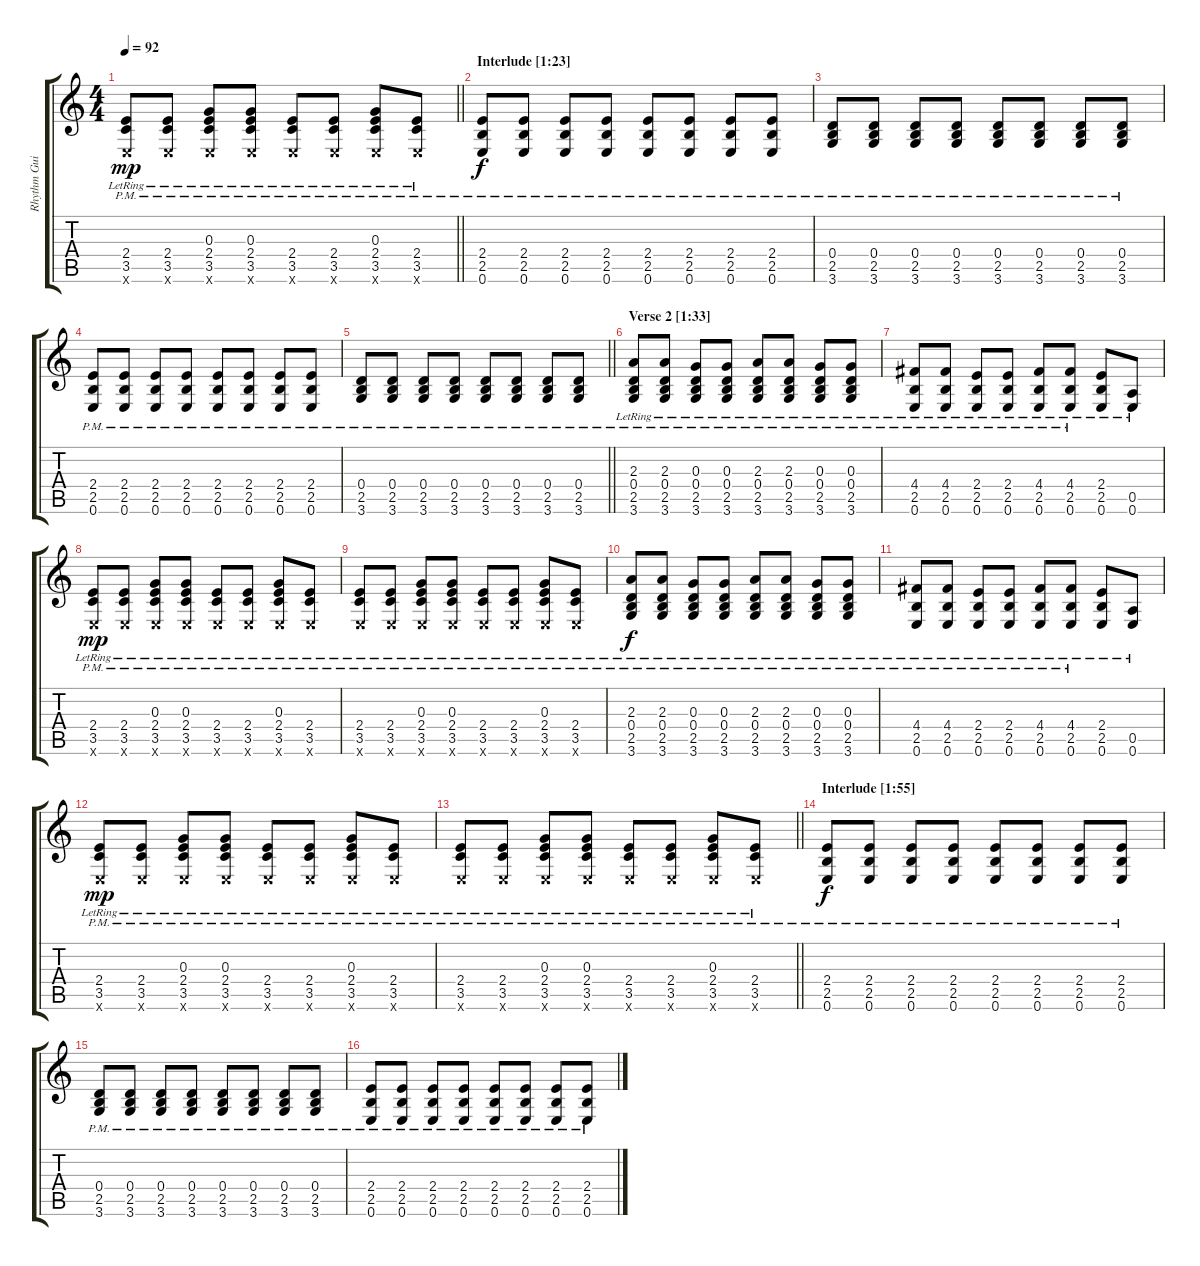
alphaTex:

\track ("Rhythm Guitar" "Rhythm Gui") {instrument acousticguitarsteel}
\staff {score tabs}
\tuning (E4 B3 G3 D3 A2 E2) {hide}
\ts (4 4)
\tempo 92
\clef g2
\barLineRight lightlight
\ks c
(2.4{lr} 3.5{pm lr} 0.6{x}).8{dy mp} (2.4{lr} 3.5{pm lr} 0.6{x}).8 (0.3{lr} 2.4{lr} 3.5{pm lr} 0.6{x}).8 (0.3{lr} 2.4{lr} 3.5{pm lr} 0.6{x}).8 (2.4{lr} 3.5{pm lr} 0.6{x}).8 (2.4{lr} 3.5{pm lr} 0.6{x}).8 (0.3{lr} 2.4{lr} 3.5{pm lr} 0.6{x}).8 (2.4{lr} 3.5{pm lr} 0.6{x}).8 |
\section ("" "Interlude [1:23]")
(2.4{pm} 2.5{pm} 0.6{pm}).8{dy f} (2.4{pm} 2.5{pm} 0.6{pm}).8 (2.4{pm} 2.5{pm} 0.6{pm}).8 (2.4{pm} 2.5{pm} 0.6{pm}).8 (2.4{pm} 2.5{pm} 0.6{pm}).8 (2.4{pm} 2.5{pm} 0.6{pm}).8 (2.4{pm} 2.5{pm} 0.6{pm}).8 (2.4{pm} 2.5{pm} 0.6{pm}).8 |
(0.4{pm} 2.5{pm} 3.6{pm}).8 (0.4{pm} 2.5{pm} 3.6{pm}).8 (0.4{pm} 2.5{pm} 3.6{pm}).8 (0.4{pm} 2.5{pm} 3.6{pm}).8 (0.4{pm} 2.5{pm} 3.6{pm}).8 (0.4{pm} 2.5{pm} 3.6{pm}).8 (0.4{pm} 2.5{pm} 3.6{pm}).8 (0.4{pm} 2.5{pm} 3.6{pm}).8 |
(2.4{pm} 2.5{pm} 0.6{pm}).8 (2.4{pm} 2.5{pm} 0.6{pm}).8 (2.4{pm} 2.5{pm} 0.6{pm}).8 (2.4{pm} 2.5{pm} 0.6{pm}).8 (2.4{pm} 2.5{pm} 0.6{pm}).8 (2.4{pm} 2.5{pm} 0.6{pm}).8 (2.4{pm} 2.5{pm} 0.6{pm}).8 (2.4{pm} 2.5{pm} 0.6{pm}).8 |
\barLineRight lightlight
(0.4{pm} 2.5{pm} 3.6{pm}).8 (0.4{pm} 2.5{pm} 3.6{pm}).8 (0.4{pm} 2.5{pm} 3.6{pm}).8 (0.4{pm} 2.5{pm} 3.6{pm}).8 (0.4{pm} 2.5{pm} 3.6{pm}).8 (0.4{pm} 2.5{pm} 3.6{pm}).8 (0.4{pm} 2.5{pm} 3.6{pm}).8 (0.4{pm} 2.5{pm} 3.6{pm}).8 |
\section ("" "Verse 2 [1:33]")
(2.3{lr} 0.4{lr} 2.5{lr} 3.6{pm lr}).8 (2.3{lr} 0.4{lr} 2.5{lr} 3.6{pm lr}).8 (0.3{lr} 0.4{lr} 2.5{lr} 3.6{pm lr}).8 (0.3{lr} 0.4{lr} 2.5{lr} 3.6{pm lr}).8 (2.3{lr} 0.4{lr} 2.5{lr} 3.6{pm lr}).8 (2.3{lr} 0.4{lr} 2.5{lr} 3.6{pm lr}).8 (0.3{lr} 0.4{lr} 2.5{lr} 3.6{pm lr}).8 (0.3{lr} 0.4{lr} 2.5{lr} 3.6{pm lr}).8 |
(4.4{lr} 2.5{lr} 0.6{pm lr}).8 (4.4{lr} 2.5{lr} 0.6{pm lr}).8 (2.4{lr} 2.5{lr} 0.6{pm lr}).8 (2.4{lr} 2.5{lr} 0.6{pm lr}).8 (4.4{lr} 2.5{lr} 0.6{pm lr}).8 (4.4{lr} 2.5{lr} 0.6{pm lr}).8 (2.4{lr} 2.5{lr} 0.6{lr}).8 (0.5{lr} 0.6{lr}).8 |
(2.4{lr} 3.5{pm lr} 0.6{x}).8{dy mp} (2.4{lr} 3.5{pm lr} 0.6{x}).8 (0.3{lr} 2.4{lr} 3.5{pm lr} 0.6{x}).8 (0.3{lr} 2.4{lr} 3.5{pm lr} 0.6{x}).8 (2.4{lr} 3.5{pm lr} 0.6{x}).8 (2.4{lr} 3.5{pm lr} 0.6{x}).8 (0.3{lr} 2.4{lr} 3.5{pm lr} 0.6{x}).8 (2.4{lr} 3.5{pm lr} 0.6{x}).8 |
(2.4{lr} 3.5{pm lr} 0.6{x}).8 (2.4{lr} 3.5{pm lr} 0.6{x}).8 (0.3{lr} 2.4{lr} 3.5{pm lr} 0.6{x}).8 (0.3{lr} 2.4{lr} 3.5{pm lr} 0.6{x}).8 (2.4{lr} 3.5{pm lr} 0.6{x}).8 (2.4{lr} 3.5{pm lr} 0.6{x}).8 (0.3{lr} 2.4{lr} 3.5{pm lr} 0.6{x}).8 (2.4{lr} 3.5{pm lr} 0.6{x}).8 |
(2.3{lr} 0.4{lr} 2.5{lr} 3.6{pm lr}).8{dy f} (2.3{lr} 0.4{lr} 2.5{lr} 3.6{pm lr}).8 (0.3{lr} 0.4{lr} 2.5{lr} 3.6{pm lr}).8 (0.3{lr} 0.4{lr} 2.5{lr} 3.6{pm lr}).8 (2.3{lr} 0.4{lr} 2.5{lr} 3.6{pm lr}).8 (2.3{lr} 0.4{lr} 2.5{lr} 3.6{pm lr}).8 (0.3{lr} 0.4{lr} 2.5{lr} 3.6{pm lr}).8 (0.3{lr} 0.4{lr} 2.5{lr} 3.6{pm lr}).8 |
(4.4{lr} 2.5{lr} 0.6{pm lr}).8 (4.4{lr} 2.5{lr} 0.6{pm lr}).8 (2.4{lr} 2.5{lr} 0.6{pm lr}).8 (2.4{lr} 2.5{lr} 0.6{pm lr}).8 (4.4{lr} 2.5{lr} 0.6{pm lr}).8 (4.4{lr} 2.5{lr} 0.6{pm lr}).8 (2.4{lr} 2.5{lr} 0.6{lr}).8 (0.5{lr} 0.6{lr}).8 |
(2.4{lr} 3.5{pm lr} 0.6{x}).8{dy mp} (2.4{lr} 3.5{pm lr} 0.6{x}).8 (0.3{lr} 2.4{lr} 3.5{pm lr} 0.6{x}).8 (0.3{lr} 2.4{lr} 3.5{pm lr} 0.6{x}).8 (2.4{lr} 3.5{pm lr} 0.6{x}).8 (2.4{lr} 3.5{pm lr} 0.6{x}).8 (0.3{lr} 2.4{lr} 3.5{pm lr} 0.6{x}).8 (2.4{lr} 3.5{pm lr} 0.6{x}).8 |
\barLineRight lightlight
(2.4{lr} 3.5{pm lr} 0.6{x}).8 (2.4{lr} 3.5{pm lr} 0.6{x}).8 (0.3{lr} 2.4{lr} 3.5{pm lr} 0.6{x}).8 (0.3{lr} 2.4{lr} 3.5{pm lr} 0.6{x}).8 (2.4{lr} 3.5{pm lr} 0.6{x}).8 (2.4{lr} 3.5{pm lr} 0.6{x}).8 (0.3{lr} 2.4{lr} 3.5{pm lr} 0.6{x}).8 (2.4{lr} 3.5{pm lr} 0.6{x}).8 |
\section ("" "Interlude [1:55]")
(2.4{pm} 2.5{pm} 0.6{pm}).8{dy f} (2.4{pm} 2.5{pm} 0.6{pm}).8 (2.4{pm} 2.5{pm} 0.6{pm}).8 (2.4{pm} 2.5{pm} 0.6{pm}).8 (2.4{pm} 2.5{pm} 0.6{pm}).8 (2.4{pm} 2.5{pm} 0.6{pm}).8 (2.4{pm} 2.5{pm} 0.6{pm}).8 (2.4{pm} 2.5{pm} 0.6{pm}).8 |
(0.4{pm} 2.5{pm} 3.6{pm}).8 (0.4{pm} 2.5{pm} 3.6{pm}).8 (0.4{pm} 2.5{pm} 3.6{pm}).8 (0.4{pm} 2.5{pm} 3.6{pm}).8 (0.4{pm} 2.5{pm} 3.6{pm}).8 (0.4{pm} 2.5{pm} 3.6{pm}).8 (0.4{pm} 2.5{pm} 3.6{pm}).8 (0.4{pm} 2.5{pm} 3.6{pm}).8 |
(2.4{pm} 2.5{pm} 0.6{pm}).8 (2.4{pm} 2.5{pm} 0.6{pm}).8 (2.4{pm} 2.5{pm} 0.6{pm}).8 (2.4{pm} 2.5{pm} 0.6{pm}).8 (2.4{pm} 2.5{pm} 0.6{pm}).8 (2.4{pm} 2.5{pm} 0.6{pm}).8 (2.4{pm} 2.5{pm} 0.6{pm}).8 (2.4{pm} 2.5{pm} 0.6{pm}).8
